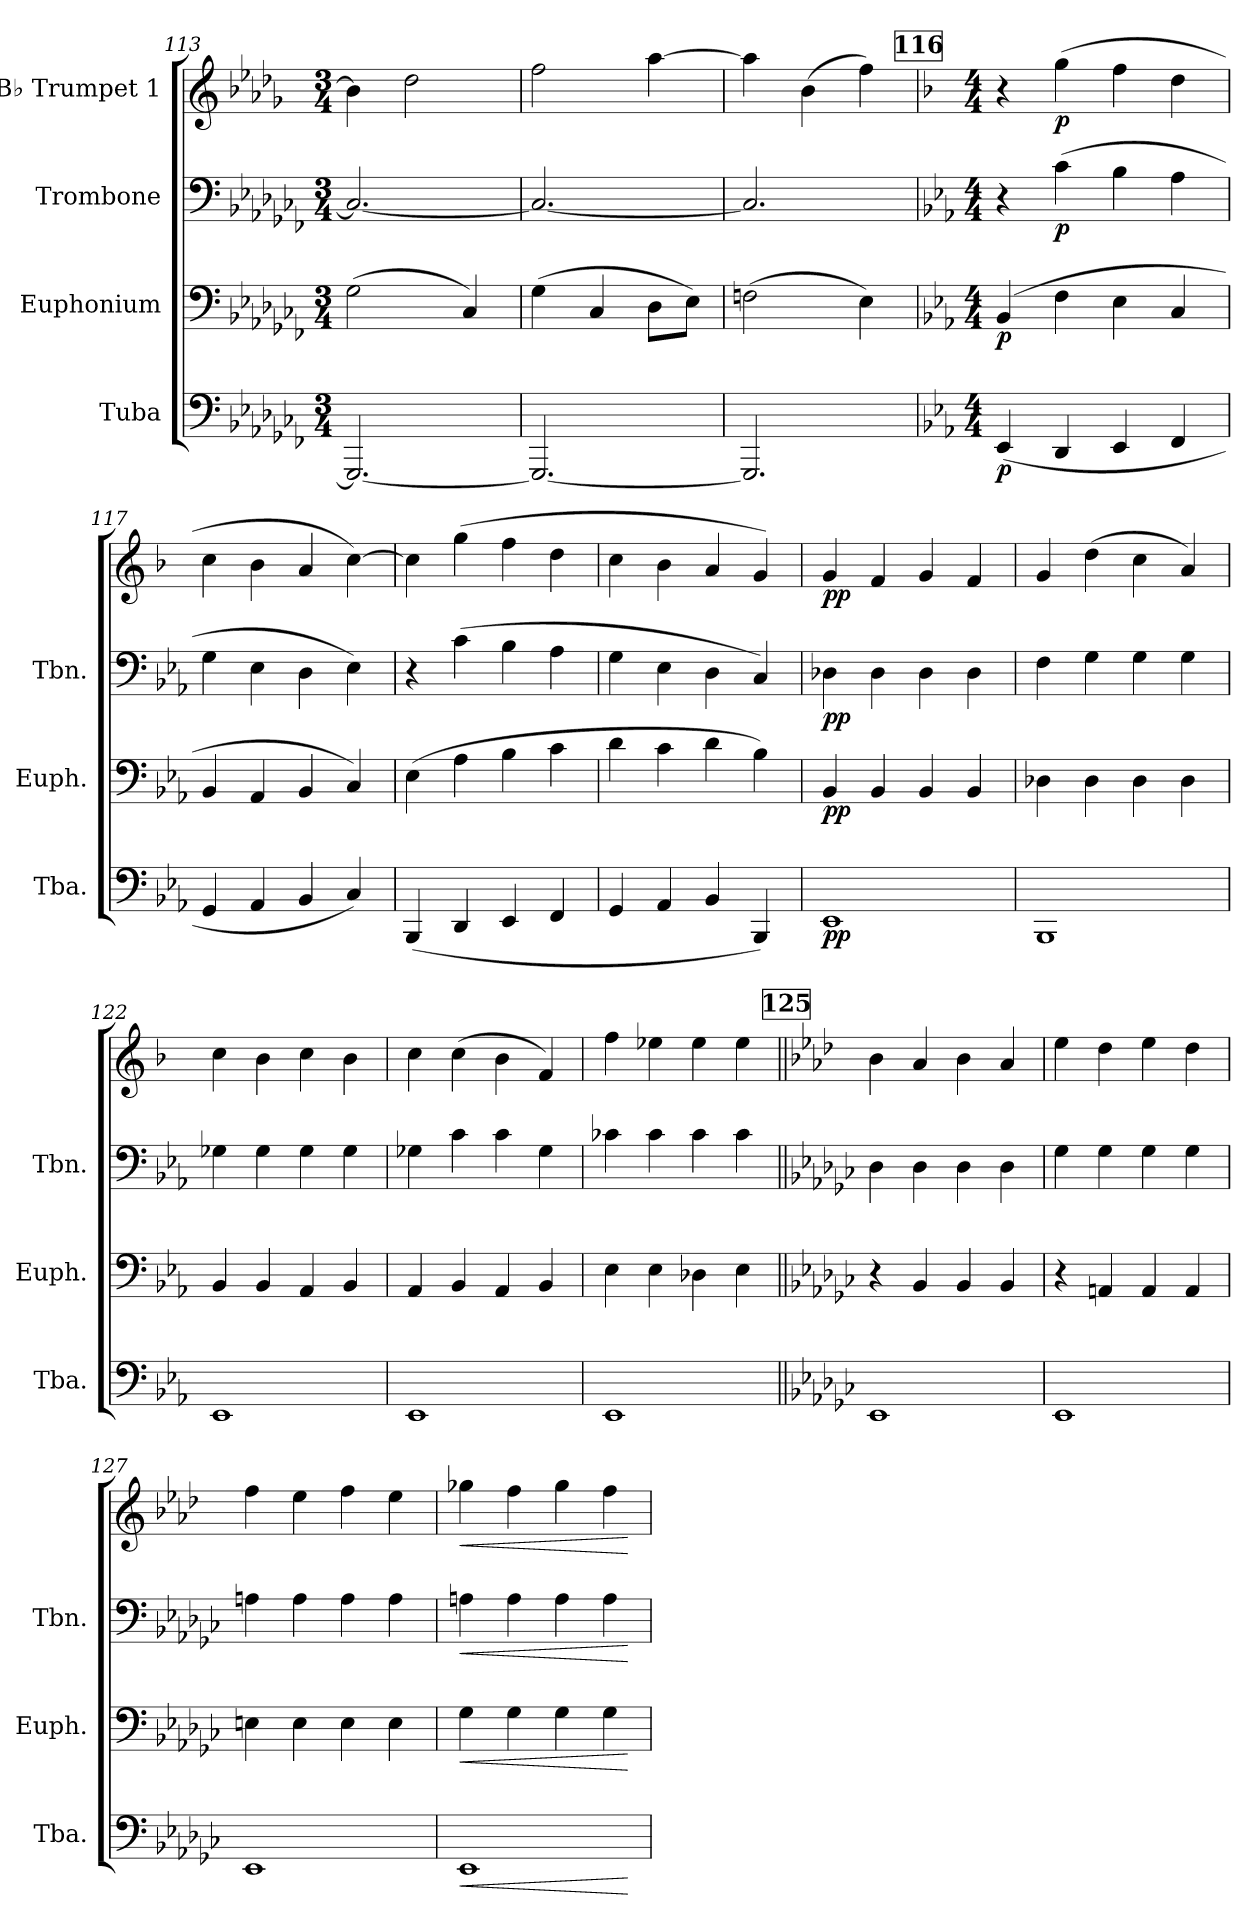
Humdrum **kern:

**kern	**dynam	**kern	**dynam	**kern	**dynam	**kern	**dynam
*part4	*part4	*part3	*part3	*part2	*part2	*part1	*part1
*staff4	*staff4	*staff3	*staff3	*staff2	*staff2	*staff1	*staff1
*I"Tuba	*	*I"Euphonium	*	*I"Trombone	*	*I"B♭ Trumpet 1	*
*I'Tba.	*	*I'Euph.	*	*I'Tbn.	*	*	*
*clefF4	*	*clefF4	*	*clefF4	*	*clefG2	*
*	*	*	*	*	*	*ITrd1c2	*
*k[b-e-a-d-g-c-f-]	*	*k[b-e-a-d-g-c-f-]	*	*k[b-e-a-d-g-c-f-]	*	*k[b-e-a-d-g-c-f-]	*
*M3/4	*	*M3/4	*	*M3/4	*	*M3/4	*
=113	=113	=113	=113	=113	=113	=113	=113
2.GGG-/_	.	(2G-\	.	2.C-/_	.	4a-\]	.
.	.	.	.	.	.	2cc-\	.
.	.	4C-/)	.	.	.	.	.
=114	=114	=114	=114	=114	=114	=114	=114
2.GGG-/_	.	(4G-\	.	2.C-/_	.	2ee-\	.
.	.	4C-/	.	.	.	.	.
.	.	8D-\L	.	.	.	[4gg-\	.
.	.	8E-\J)	.	.	.	.	.
=115	=115	=115	=115	=115	=115	=115	=115
2.GGG-/]	.	(2Fn\	.	2.C-/]	.	4gg-\]	.
.	.	.	.	.	.	(4a-\	.
.	.	4E-\)	.	.	.	4ee-\)	.
!!LO:REH:place=s1:a:B:fs=14:t=116
=116	=116	=116	=116	=116	=116	=116	=116
*k[b-e-a-]	*	*k[b-e-a-]	*	*k[b-e-a-]	*	*k[b-e-a-]	*
*M4/4	*	*M4/4	*	*M4/4	*	*M4/4	*
!	!LO:DY:b	!	!LO:DY:b	!	!	!	!
(4EE-/	p	(4BB-/	p	4r	.	4r	.
!	!	!	!	!	!LO:DY:b	!	!LO:DY:b
4DD/	.	4F\	.	(4c\	p	(4ff\	p
4EE-/	.	4E-\	.	4B-\	.	4ee-\	.
4FF/	.	4C/	.	4A-\	.	4cc\	.
=117	=117	=117	=117	=117	=117	=117	=117
4GG/	.	4BB-/	.	4G\	.	4b-\	.
4AA-/	.	4AA-/	.	4E-\	.	4a-\	.
4BB-/	.	4BB-/	.	4D\	.	4g/	.
4C/)	.	4C/)	.	4E-\)	.	[4b-\)	.
=118	=118	=118	=118	=118	=118	=118	=118
(4BBB-/	.	(4E-\	.	4r	.	4b-\]	.
4DD/	.	4A-\	.	(4c\	.	(4ff\	.
4EE-/	.	4B-\	.	4B-\	.	4ee-\	.
4FF/	.	4c\	.	4A-\	.	4cc\	.
!!LO:LB:g=z
=119	=119	=119	=119	=119	=119	=119	=119
4GG/	.	4d\	.	4G\	.	4b-\	.
4AA-/	.	4c\	.	4E-\	.	4a-\	.
4BB-/	.	4d\	.	4D\	.	4g/	.
4BBB-/)	.	4B-\)	.	4C/)	.	4f/)	.
=120	=120	=120	=120	=120	=120	=120	=120
!	!LO:DY:b	!	!LO:DY:b	!	!LO:DY:b	!	!LO:DY:b
1EE-	pp	4BB-/	pp	4D-X\	pp	4f/	pp
.	.	4BB-/	.	4D-\	.	4e-/	.
.	.	4BB-/	.	4D-\	.	4f/	.
.	.	4BB-/	.	4D-\	.	4e-/	.
=121	=121	=121	=121	=121	=121	=121	=121
1BBB-	.	4D-X\	.	4F\	.	4f/	.
.	.	4D-\	.	4G\	.	(4cc\	.
.	.	4D-\	.	4G\	.	4b-\	.
.	.	4D-\	.	4G\	.	4g/)	.
=122	=122	=122	=122	=122	=122	=122	=122
1EE-	.	4BB-/	.	4G-X\	.	4b-\	.
.	.	4BB-/	.	4G-\	.	4a-\	.
.	.	4AA-/	.	4G-\	.	4b-\	.
.	.	4BB-/	.	4G-\	.	4a-\	.
=123	=123	=123	=123	=123	=123	=123	=123
1EE-	.	4AA-/	.	4G-X\	.	4b-\	.
.	.	4BB-/	.	4c\	.	(4b-\	.
.	.	4AA-/	.	4c\	.	4a-\	.
.	.	4BB-/	.	4G-\	.	4e-/)	.
=124	=124	=124	=124	=124	=124	=124	=124
1EE-	.	4E-\	.	4c-X\	.	4ee-\	.
.	.	4E-\	.	4c-\	.	4dd-X\	.
.	.	4D-X\	.	4c-\	.	4dd-\	.
.	.	4E-\	.	4c-\	.	4dd-\	.
!!LO:PB:g=z
!!LO:REH:place=s1:a:B:fs=14:t=125
=125||	=125||	=125||	=125||	=125||	=125||	=125||	=125||
*k[b-e-a-d-g-c-]	*	*k[b-e-a-d-g-c-]	*	*k[b-e-a-d-g-c-]	*	*k[b-e-a-d-g-c-]	*
1EE-	.	4r	.	4D-\	.	4a-\	.
.	.	4BB-/	.	4D-\	.	4g-/	.
.	.	4BB-/	.	4D-\	.	4a-\	.
.	.	4BB-/	.	4D-\	.	4g-/	.
=126	=126	=126	=126	=126	=126	=126	=126
1EE-	.	4r	.	4G-\	.	4dd-\	.
.	.	4AAn/	.	4G-\	.	4cc-\	.
.	.	4AA/	.	4G-\	.	4dd-\	.
.	.	4AA/	.	4G-\	.	4cc-\	.
=127	=127	=127	=127	=127	=127	=127	=127
1EE-	.	4En\	.	4An\	.	4ee-\	.
.	.	4E\	.	4A\	.	4dd-\	.
.	.	4E\	.	4A\	.	4ee-\	.
.	.	4E\	.	4A\	.	4dd-\	.
=128	=128	=128	=128	=128	=128	=128	=128
!	!LO:HP:b	!	!LO:HP:b	!	!LO:HP:b	!	!LO:HP:b
1EE-	<	4G-\	<	4An\	<	4ff-X\	<
.	.	4G-\	.	4A\	.	4ee-\	.
.	.	4G-\	.	4A\	.	4ff-\	.
.	.	4G-\	.	4A\	.	4ee-\	.
.	[	.	[	.	[	.	[
=	=	=	=	=	=	=	=
*-	*-	*-	*-	*-	*-	*-	*-
